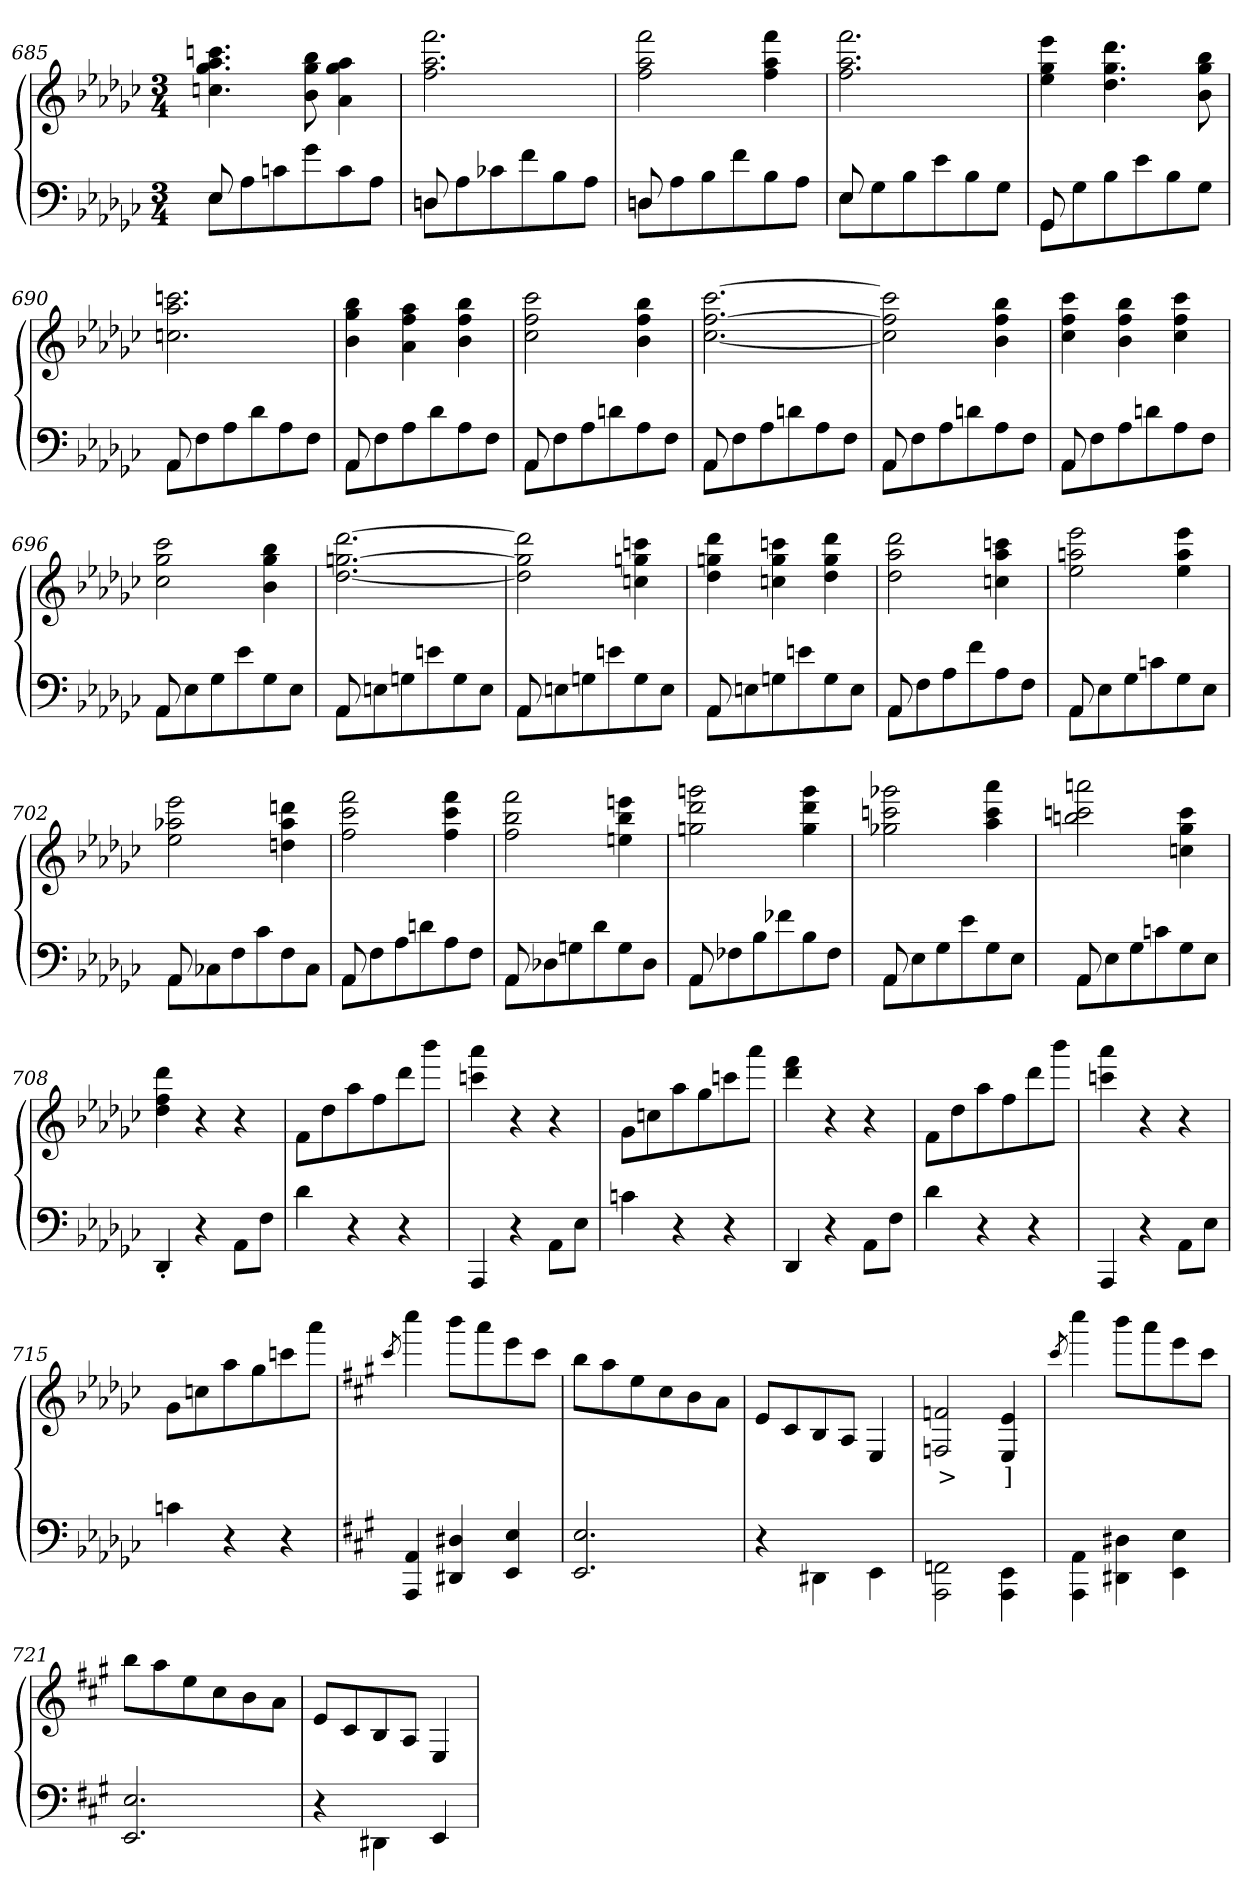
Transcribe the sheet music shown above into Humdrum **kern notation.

**kern	**kern	**text
*part2	*part1	*part1
*staff2	*staff1	*staff1
*clefF4	*clefG2	*
*k[b-e-a-d-g-c-]	*k[b-e-a-d-g-c-]	*
*M3/4	*M3/4	*
=685	=685	=685
*^	*	*
8E-	8E-L	4.cccn 4.aa- 4.gg- 4.ccn	.
2ryy	8A-	.	.
.	8cn	.	.
.	8g-	8bb- 8gg- 8b-	.
.	8c	4aa- 4gg- 4a-	.
8ryy	8A-J	.	.
=686	=686	=686	=686
8Dn	8DnL	2.fff 2.aa- 2.ff	.
2ryy	8A-	.	.
.	8c-X	.	.
.	8f	.	.
.	8B-	.	.
8ryy	8A-J	.	.
=687	=687	=687	=687
8Dn	8DnL	2fff 2aa- 2ff	.
2ryy	8A-	.	.
.	8B-	.	.
.	8f	.	.
.	8B-	4fff 4aa- 4ff	.
8ryy	8A-J	.	.
=688	=688	=688	=688
8E-	8E-L	2.fff 2.aa- 2.ff	.
2ryy	8G-	.	.
.	8B-	.	.
.	8e-	.	.
.	8B-	.	.
8ryy	8G-J	.	.
=689	=689	=689	=689
8GG-	8GG-L	4eee- 4gg- 4ee-	.
2ryy	8G-	.	.
.	8B-	4.ddd- 4.gg- 4.dd-	.
.	8e-	.	.
.	8B-	.	.
8ryy	8G-J	8bb- 8gg- 8b-	.
=690	=690	=690	=690
8AA-	8AA-L	2.cccn 2.aa- 2.ccn	.
2ryy	8F	.	.
.	8A-	.	.
.	8d-	.	.
.	8A-	.	.
8ryy	8FJ	.	.
=691	=691	=691	=691
8AA-	8AA-L	4bb- 4gg- 4b-	.
2ryy	8F	.	.
.	8A-	4aa- 4ff 4a-	.
.	8d-	.	.
.	8A-	4bb- 4ff 4b-	.
8ryy	8FJ	.	.
=692	=692	=692	=692
8AA-	8AA-L	2ccc- 2ff 2cc-	.
2ryy	8F	.	.
.	8A-	.	.
.	8dn	.	.
.	8A-	4bb- 4ff 4b-	.
8ryy	8FJ	.	.
=693	=693	=693	=693
8AA-	8AA-L	[2.ccc- [2.ff [2.cc-	.
2ryy	8F	.	.
.	8A-	.	.
.	8dn	.	.
.	8A-	.	.
8ryy	8FJ	.	.
=694	=694	=694	=694
8AA-	8AA-L	2ccc-] 2ff] 2cc-]	.
2ryy	8F	.	.
.	8A-	.	.
.	8dn	.	.
.	8A-	4bb- 4ff 4b-	.
8ryy	8FJ	.	.
=695	=695	=695	=695
8AA-	8AA-L	4ccc- 4ff 4cc-	.
2ryy	8F	.	.
.	8A-	4bb- 4ff 4b-	.
.	8dn	.	.
.	8A-	4ccc- 4ff 4cc-	.
8ryy	8FJ	.	.
=696	=696	=696	=696
8AA-	8AA-L	2ccc- 2gg- 2cc-	.
2ryy	8E-	.	.
.	8G-	.	.
.	8e-	.	.
.	8G-	4bb- 4gg- 4b-	.
8ryy	8E-J	.	.
=697	=697	=697	=697
8AA-	8AA-L	[2.ddd- [2.ggn [2.dd-	.
2ryy	8En	.	.
.	8Gn	.	.
.	8en	.	.
.	8G	.	.
8ryy	8EJ	.	.
=698	=698	=698	=698
8AA-	8AA-L	2ddd-] 2ggn] 2dd-]	.
2ryy	8En	.	.
.	8Gn	.	.
.	8en	.	.
.	8G	4cccn 4gg 4ccn	.
8ryy	8EJ	.	.
=699	=699	=699	=699
8AA-	8AA-L	4ddd- 4ggn 4dd-	.
2ryy	8En	.	.
.	8Gn	4cccn 4gg 4ccn	.
.	8en	.	.
.	8G	4ddd- 4gg 4dd-	.
8ryy	8EJ	.	.
=700	=700	=700	=700
8AA-	8AA-L	2ddd- 2aa- 2dd-	.
2ryy	8F	.	.
.	8A-	.	.
.	8f	.	.
.	8A-	4cccn 4aa- 4ccn	.
8ryy	8FJ	.	.
=701	=701	=701	=701
8AA-	8AA-L	2eee- 2aan 2ee-	.
2ryy	8E-	.	.
.	8G-	.	.
.	8cn	.	.
.	8G-	4eee- 4aa 4ee-	.
8ryy	8E-J	.	.
=702	=702	=702	=702
8AA-	8AA-L	2eee- 2aa-X 2ee-	.
2ryy	8C-X	.	.
.	8F	.	.
.	8c-	.	.
.	8F	4dddn 4aa- 4ddn	.
8ryy	8C-J	.	.
=703	=703	=703	=703
8AA-	8AA-L	2fff 2ccc- 2ff	.
2ryy	8F	.	.
.	8A-	.	.
.	8dn	.	.
.	8A-	4fff 4ccc- 4ff	.
8ryy	8FJ	.	.
=704	=704	=704	=704
8AA-	8AA-L	2fff 2bb- 2ff	.
2ryy	8D-X	.	.
.	8Gn	.	.
.	8d-	.	.
.	8G	4eeen 4bb- 4een	.
8ryy	8D-J	.	.
=705	=705	=705	=705
8AA-	8AA-L	2gggn 2ddd- 2ggn	.
2ryy	8F-X	.	.
.	8B-	.	.
.	8f-	.	.
.	8B-	4ggg 4ddd- 4gg	.
8ryy	8F-J	.	.
=706	=706	=706	=706
8AA-	8AA-L	2ggg-X 2cccn 2gg-X	.
2ryy	8E-	.	.
.	8G-	.	.
.	8e-	.	.
.	8G-	4aaa- 4ccc 4aa-	.
8ryy	8E-J	.	.
=707	=707	=707	=707
8AA-	8AA-L	2aaan 2cccn 2bbn	.
2ryy	8E-	.	.
.	8G-	.	.
.	8cn	.	.
.	8G-	4ccc 4gg- 4cc	.
8ryy	8E-J	.	.
*v	*v	*	*
=708	=708	=708
4DD-'>	4ddd- 4ff 4dd-	.
4r	4r	.
8AA-\L	4r	.
8FJ	.	.
=709	=709	=709
4d-	8fL	.
.	8dd-	.
4r	8aa-	.
.	8ff	.
4r	8ddd-	.
.	8bbb-J	.
=710	=710	=710
4AAA-	4aaa- 4cccn	.
4r	4r	.
8AA-\L	4r	.
8E-J	.	.
=711	=711	=711
4cn	8g-L	.
.	8ccn	.
4r	8aa-	.
.	8gg-	.
4r	8ccc	.
.	8aaa-J	.
=712	=712	=712
4DD-	4fff 4ddd-	.
4r	4r	.
8AA-\L	4r	.
8FJ	.	.
=713	=713	=713
4d-	8fL	.
.	8dd-	.
4r	8aa-	.
.	8ff	.
4r	8ddd-	.
.	8bbb-J	.
=714	=714	=714
4AAA-	4aaa- 4cccn	.
4r	4r	.
8AA-\L	4r	.
8E-J	.	.
=715	=715	=715
4cn	8g-\L	.
.	8ccn	.
4r	8aa-	.
.	8gg-	.
4r	8ccc	.
.	8aaa-J	.
=716	=716	=716
*k[f#c#g#]	*k[f#c#g#]	*
.	8qccc#/	.
4AA 4AAA	4cccc#	.
4D#X 4DD#X	8bbbL	.
.	8aaa	.
4E 4EE	8eee	.
.	8ccc#J	.
=717	=717	=717
2.E 2.EE	8bbL	.
.	8aa	.
.	8ee	.
.	8cc#	.
.	8b	.
.	8aJ	.
=718	=718	=718
4r	8eL	.
.	8c#	.
4DD#X\	8B	.
.	8AJ	.
4EE\	4E	.
=719	=719	=719
2FFn\ 2AAA\	2fn 2Fn	>
4EE\ 4AAA\	4e 4E	]
=720	=720	=720
.	8qccc#/	.
4AA\ 4AAA\	4cccc#	.
4D#X\ 4DD#X\	8bbb\L	.
.	8aaa	.
4E\ 4EE\	8eee	.
.	8ccc#J	.
=721	=721	=721
2.E/ 2.EE/	8bbL	.
.	8aa	.
.	8ee	.
.	8cc#	.
.	8b	.
.	8aJ	.
=722	=722	=722
4r	8eL	.
.	8c#	.
4DD#X\	8B	.
.	8AJ	.
4EE	4E	.
=	=	=
*-	*-	*-
